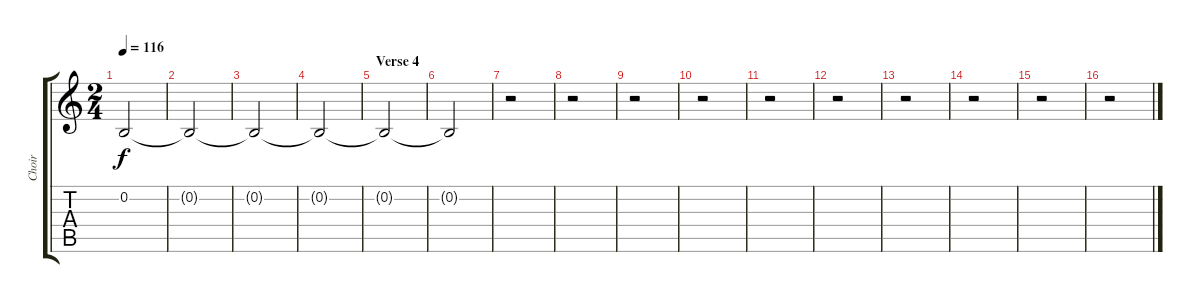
\track ("Choir" "Choir") {instrument choiraahs}
\staff {score tabs}
\tuning (E4 B3 G3 D3 A2 E2) {hide}
\ts (2 4)
\tempo 116
\clef g2
\ks c
0.2.2{dy f} |
0.2{t}.2 |
0.2{t}.2{volume 0} |
0.2{t}.2 |
\section ("" "Verse 4")
0.2{t}.2 |
0.2{t}.2 |
r.2 |
r.2 |
r.2 |
r.2 |
r.2 |
r.2 |
r.2 |
r.2 |
r.2 |
r.2
